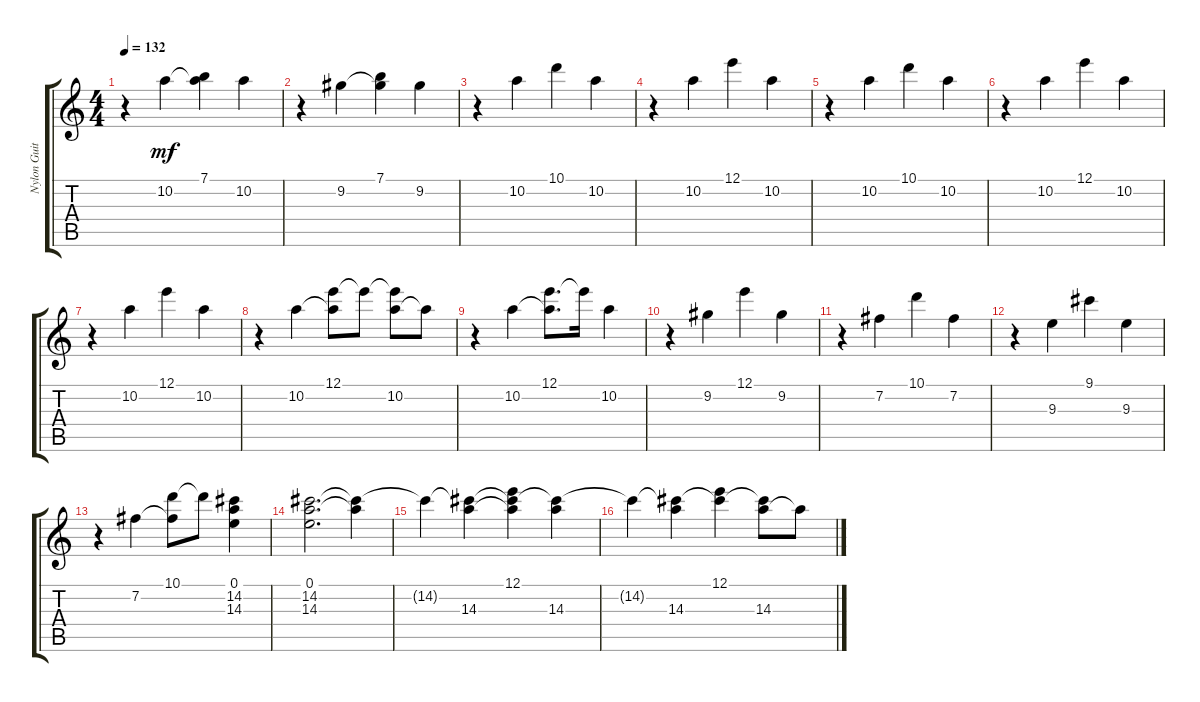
\track ("Nylon Guitar" "Nylon Guit") {instrument acousticguitarnylon}
\staff {score tabs}
\tuning (E4 B3 G3 D3 A2 E2) {hide}
\ts (4 4)
\tempo 132
\clef g2
\ks aminor
r.4{dy mf} 10.2.4 (7.1 10.2{t}).4 10.2.4 |
r.4 9.2.4 (7.1 9.2{t}).4 9.2.4 |
r.4 10.2.4 10.1.4 10.2.4 |
r.4 10.2.4 12.1.4 10.2.4 |
r.4 10.2.4 10.1.4 10.2.4 |
r.4 10.2.4 12.1.4 10.2.4 |
r.4 10.2.4 12.1.4 10.2.4 |
r.4 10.2.4 (12.1 10.2{t}).8 12.1{t}.8 (12.1{t} 10.2).8 10.2{t}.8 |
r.4 10.2.4 (12.1 10.2{t}).8{d} 12.1{t}.16 10.2.4 |
r.4 9.2.4 12.1.4 9.2.4 |
r.4 7.2.4 10.1.4 7.2.4 |
r.4 9.3.4 9.1.4 9.3.4 |
r.4 7.2.4 (10.1 7.2{t}).8 10.1{t}.8 (0.1 14.2 14.3).4 |
(0.1 14.2 14.3).2{d} (14.2{t} 14.3{t}).4 |
14.2{t}.4 (14.2{t} 14.3).4 (12.1 14.2{t} 14.3{t}).4 (14.2{t} 14.3).4 |
14.2{t}.4 (14.2{t} 14.3).4 (12.1 14.2{t}).4 (14.2{t} 14.3).8 14.3{t}.8
